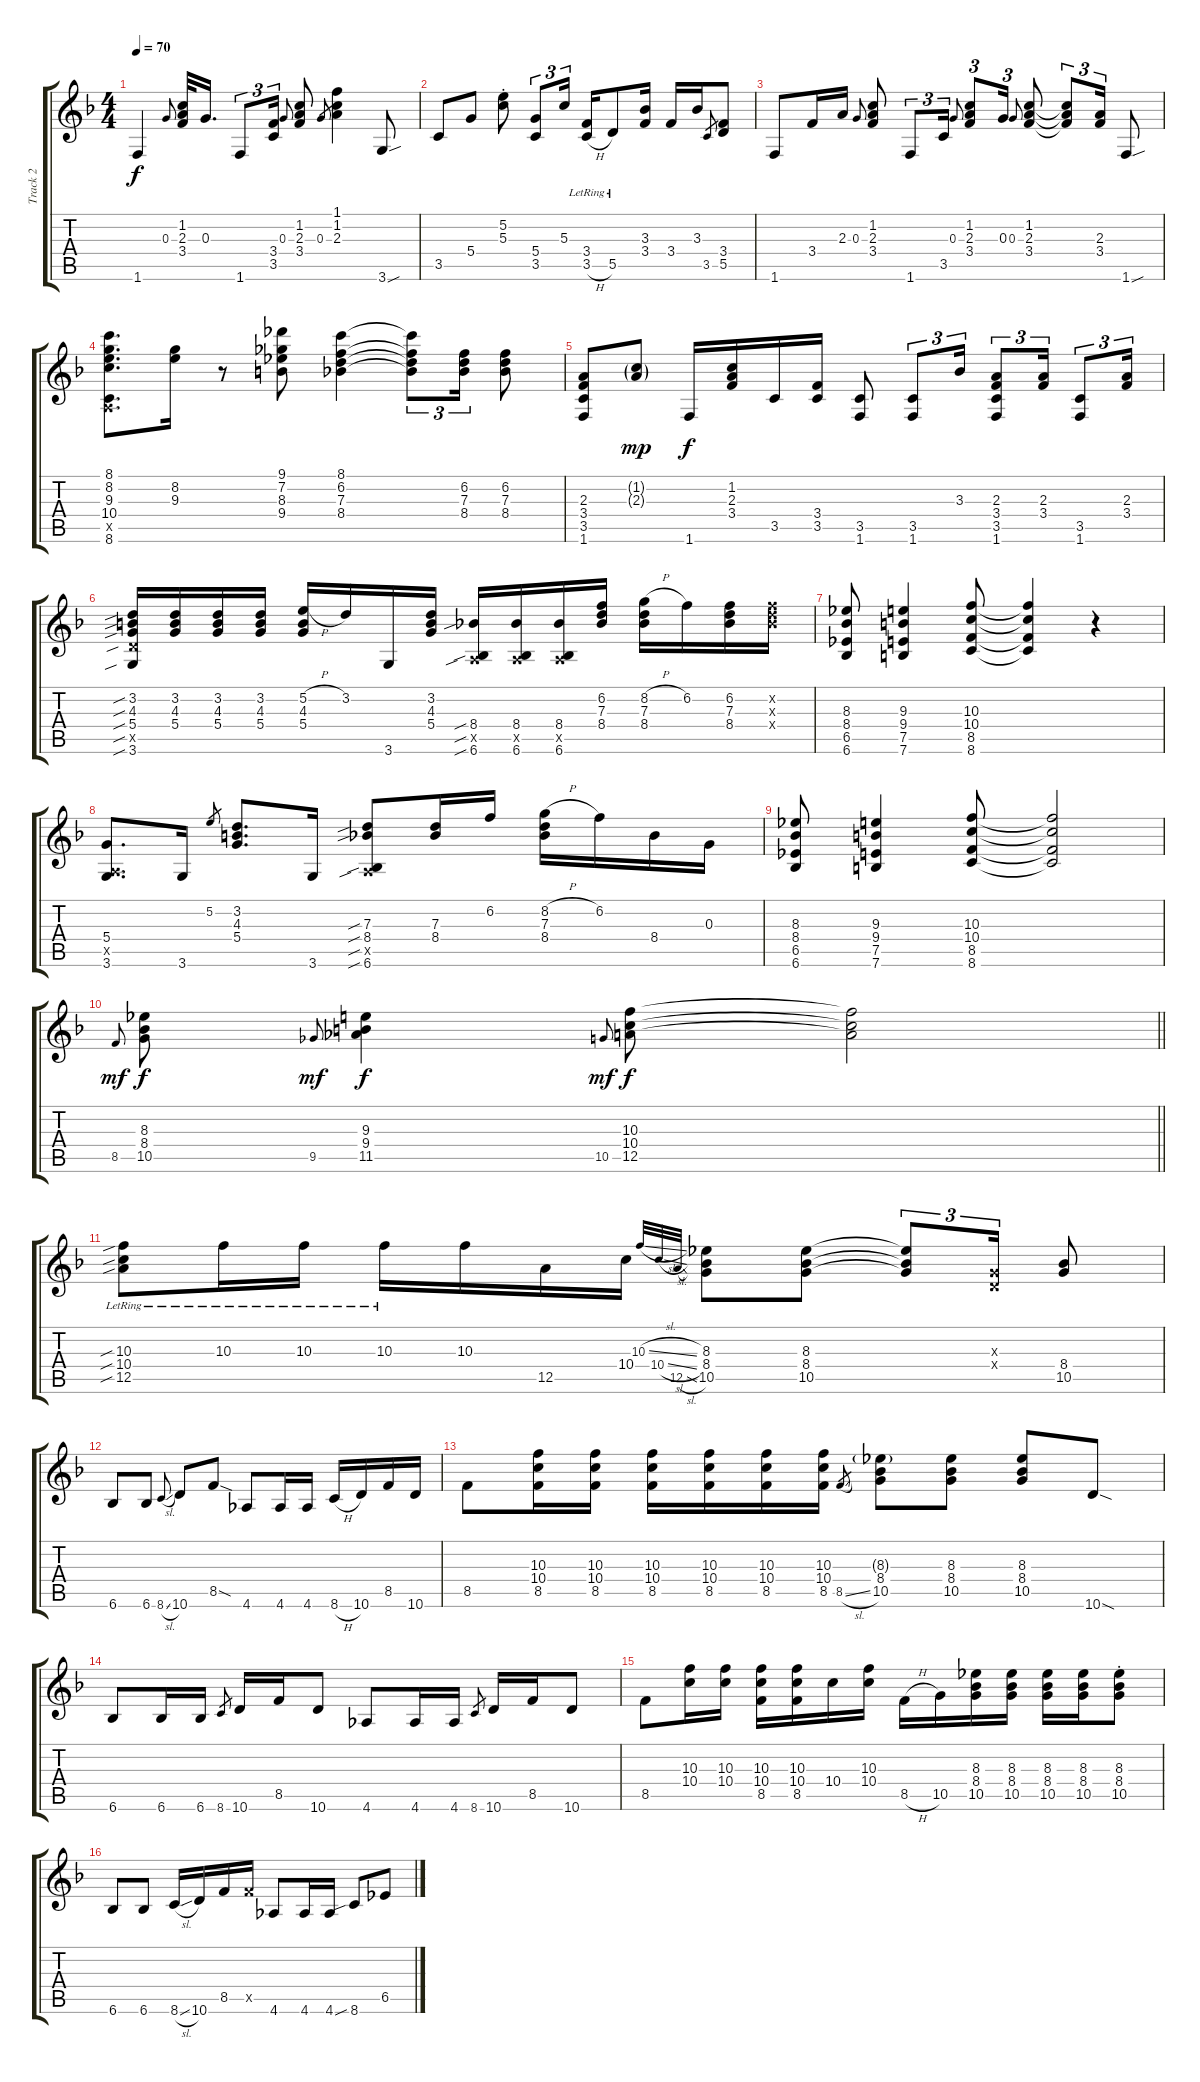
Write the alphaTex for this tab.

\track ("Track 2" "Track 2") {instrument electricguitarclean}
\staff {score tabs}
\tuning (E4 B3 G3 D3 A2 E2) {hide}
\ts (4 4)
\tempo 70
\clef g2
\ks f
1.6.4{dy f} 0.3.8{gr onbeat} (1.2 2.3 3.4).32 0.3.16{d} 1.6.8{tu (3 2)} (3.4 3.5).16{tu (3 2)} 0.3.8{gr onbeat} (1.2 2.3 3.4).8 0.3.8{gr} (1.1 1.2 2.3).4 3.6{sou}.8 |
3.5.8 5.4.8 (5.2{st} 5.3{st}).8 (5.4 3.5).8{tu (3 2)} 5.3.16{tu (3 2)} (3.4{lr} 3.5{h}).16 5.5{lr}.8 (3.3 3.4).16 3.4.16 3.3.16 3.5.8{gr} (3.4 5.5).8 |
1.6.8 3.4.16 2.3.16 0.3.8{gr onbeat} (1.2 2.3 3.4).8 1.6.8{tu (3 2)} 3.5.16{tu (3 2)} 0.3.8{gr onbeat} (1.2 2.3 3.4).8{tu (3 2)} 0.3.16{tu (3 2)} 0.3.8{gr onbeat} (1.2 2.3 3.4).8 (1.2{t} 2.3{t} 3.4{t}).8{tu (3 2)} (2.3 3.4).16{tu (3 2)} 1.6{sou}.8 |
(8.1 8.2 9.3 10.4 0.5{x} 8.6).8{d} (8.2 9.3).16 r.8 (9.1 7.2 8.3 9.4).8 (8.1 6.2 7.3 8.4).4 (8.1{t} 6.2{t} 7.3{t} 8.4{t}).8{tu (3 2)} (6.2 7.3 8.4).16{tu (3 2)} (6.2 7.3 8.4).8 |
(2.3 3.4 3.5 1.6).8 (1.2{g} 2.3{g}).8{dy mp} 1.6.16{dy f} (1.2 2.3 3.4).16 3.5.16 (3.4 3.5).16 (3.5 1.6).8 (3.5 1.6).8{tu (3 2)} 3.3.16{tu (3 2)} (2.3 3.4 3.5 1.6).8{tu (3 2)} (2.3 3.4).16{tu (3 2)} (3.5 1.6).8{tu (3 2)} (2.3 3.4).16{tu (3 2)} |
(3.2{sib} 4.3{sib} 5.4{sib} 5.5{sib x} 3.6{sib}).16 (3.2 4.3 5.4).16 (3.2 4.3 5.4).16 (3.2 4.3 5.4).16 (5.2{h} 4.3 5.4).16 3.2.16 3.6.16 (3.2 4.3 5.4).16 (8.4{sib} 0.5{sib x} 6.6{sib}).16 (8.4 0.5{x} 6.6).16 (8.4 0.5{x} 6.6).16 (6.2 7.3 8.4).16 (8.2{h} 7.3 8.4).16 6.2.16 (6.2 7.3 8.4).16 (6.2{x} 7.3{x} 8.4{x}).16 |
(8.3 8.4 6.5 6.6).8 (9.3 9.4 7.5 7.6).4 (10.3 10.4 8.5 8.6).8 (10.3{t} 10.4{t} 8.5{t} 8.6{t}).4 r.4 |
(5.4 0.5{x} 3.6).8{d} 3.6.16 5.2.8{gr} (3.2 4.3 5.4).8{d} 3.6.16 (7.3{sib} 8.4{sib} 0.5{sib x} 6.6{sib}).8 (7.3 8.4).16 6.2.16 (8.2{h} 7.3 8.4).16 6.2.16 8.4.16 0.3.16 |
(8.3 8.4 6.5 6.6).8 (9.3 9.4 7.5 7.6).4 (10.3 10.4 8.5 8.6).8 (10.3{t} 10.4{t} 8.5{t} 8.6{t}).2 |
\barLineRight lightlight
8.5.8{gr onbeat dy mf} (8.3 8.4 10.5).8{dy f} 9.5.8{gr onbeat dy mf} (9.3 9.4 11.5).4{dy f} 10.5.8{gr onbeat dy mf} (10.3 10.4 12.5).8{dy f} (10.3{t} 10.4{t} 12.5{t}).2 |
(10.3{sib lr} 10.4{sib lr} 12.5{sib lr}).8 10.3{lr}.16 10.3{lr}.16 10.3{lr}.16 10.3.16 12.5.16 10.4.16 10.3{sl}.32{gr onbeat} 10.4{sl}.32{gr onbeat} 12.5{sl}.32{gr onbeat} (8.3 8.4 10.5).8 (8.3 8.4 10.5).8 (8.3{t} 8.4{t} 10.5{t}).8{tu (3 2)} (0.3{x} 0.4{x}).16{tu (3 2)} (8.4 10.5).8 |
6.6.8 6.6.8 8.6{sl}.8{gr onbeat} 10.6.8 8.5{sod}.8 4.6.8 4.6.16 4.6.16 8.6{h}.16 10.6.16 8.5.16 10.6.16 |
8.5.8 (10.3 10.4 8.5).16 (10.3 10.4 8.5).16 (10.3 10.4 8.5).16 (10.3 10.4 8.5).16 (10.3 10.4 8.5).16 (10.3 10.4 8.5).16 8.5{sl}.8{gr} (8.3{g} 8.4 10.5).8 (8.3 8.4 10.5).8 (8.3 8.4 10.5).8 10.6{sod}.8 |
6.6.8 6.6.16 6.6.16 8.6.8{gr} 10.6.16 8.5.16 10.6.8 4.6.8 4.6.16 4.6.16 8.6.8{gr} 10.6.16 8.5.16 10.6.8 |
8.5.8 (10.3 10.4).16 (10.3 10.4).16 (10.3 10.4 8.5).16 (10.3 10.4 8.5).16 10.4.16 (10.3 10.4).16 8.5{h}.16 10.5.16 (8.3 8.4 10.5).16 (8.3 8.4 10.5).16 (8.3 8.4 10.5).16 (8.3 8.4 10.5).16 (8.3{st} 8.4{st} 10.5{st}).8 |
6.6.8 6.6.8 8.6{sl}.16 10.6.16 8.5.16 8.5{x}.16 4.6.8 4.6.16 4.6.16 8.6{sib}.8 6.5.8
